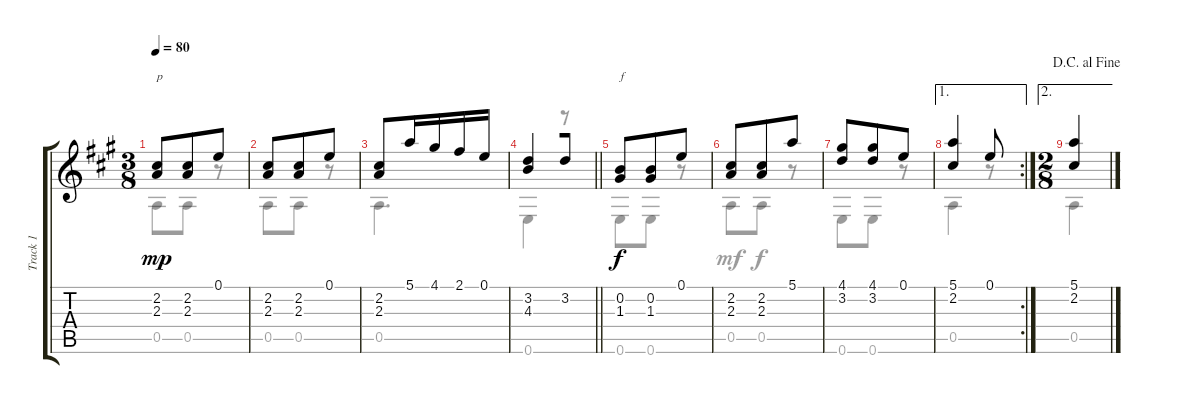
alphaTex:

\track ("Track 1" "Track 1") {instrument acousticguitarsteel}
\staff {score tabs}
\tuning (E4 B3 G3 D3 A2 E2) {hide}
\voice
\ts (3 8)
\tempo 80
\clef g2
\ks a
(2.2 2.3).8{txt "p" dy mp} (2.2 2.3).8 0.1.8 |
(2.2 2.3).8 (2.2 2.3).8 0.1.8 |
(2.2 2.3).8{beam merge} 5.1.16{beam merge} 4.1.16{beam merge} 2.1.16 0.1.16 |
\barLineRight lightlight
(3.2 4.3).4{beam merge} 3.2.8 |
(0.2 1.3).8{txt "f" dy f} (0.2 1.3).8 0.1.8 |
(2.2 2.3).8 (2.2 2.3).8 5.1.8 |
(4.1 3.2).8 (4.1 3.2).8 0.1.8 |
\ae 1
\rc 2
(5.1 2.2).4 0.1.8 |
\ae 2
\ts (2 8)
\jump dacapoalfine
(5.1 2.2).4
\voice
\clef g2
\ottava regular
\simile none
\ks a
0.5.8{dy mp beam merge} 0.5.8 r.8 |
0.5.8{beam merge} 0.5.8 r.8 |
0.5.4{d} |
\barLineRight lightlight
0.6.4 r.8 |
0.6.8{dy f beam merge} 0.6.8 r.8 |
0.5.8{dy mf beam merge} 0.5.8{dy f} r.8 |
0.6.8{beam merge} 0.6.8 r.8 |
0.5.4 r.8 |
0.5.4
